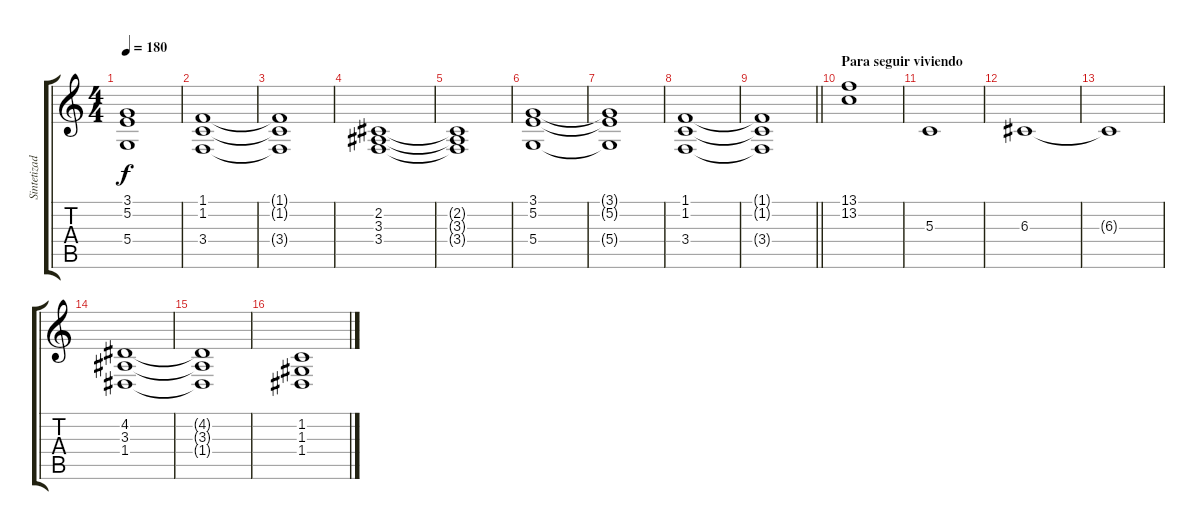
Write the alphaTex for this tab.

\track ("Sintetizador" "Sintetizad") {instrument pad7halo}
\staff {score tabs}
\tuning (E4 B3 G3 D3 A2 E2) {hide}
\ts (4 4)
\tempo 180
\clef g2
\ks c
(3.1 5.2 5.4).1{dy f} |
(1.1 1.2 3.4).1 |
(1.1{t} 1.2{t} 3.4{t}).1 |
(2.2 3.3 3.4).1 |
(2.2{t} 3.3{t} 3.4{t}).1 |
(3.1 5.2 5.4).1 |
(3.1{t} 5.2{t} 5.4{t}).1 |
(1.1 1.2 3.4).1 |
\barLineRight lightlight
(1.1{t} 1.2{t} 3.4{t}).1 |
\section ("" "Para seguir viviendo")
(13.1 13.2).1 |
5.3.1 |
6.3.1 |
6.3{t}.1 |
(4.2 3.3 1.4).1 |
(4.2{t} 3.3{t} 1.4{t}).1 |
(1.2 1.3 1.4).1
